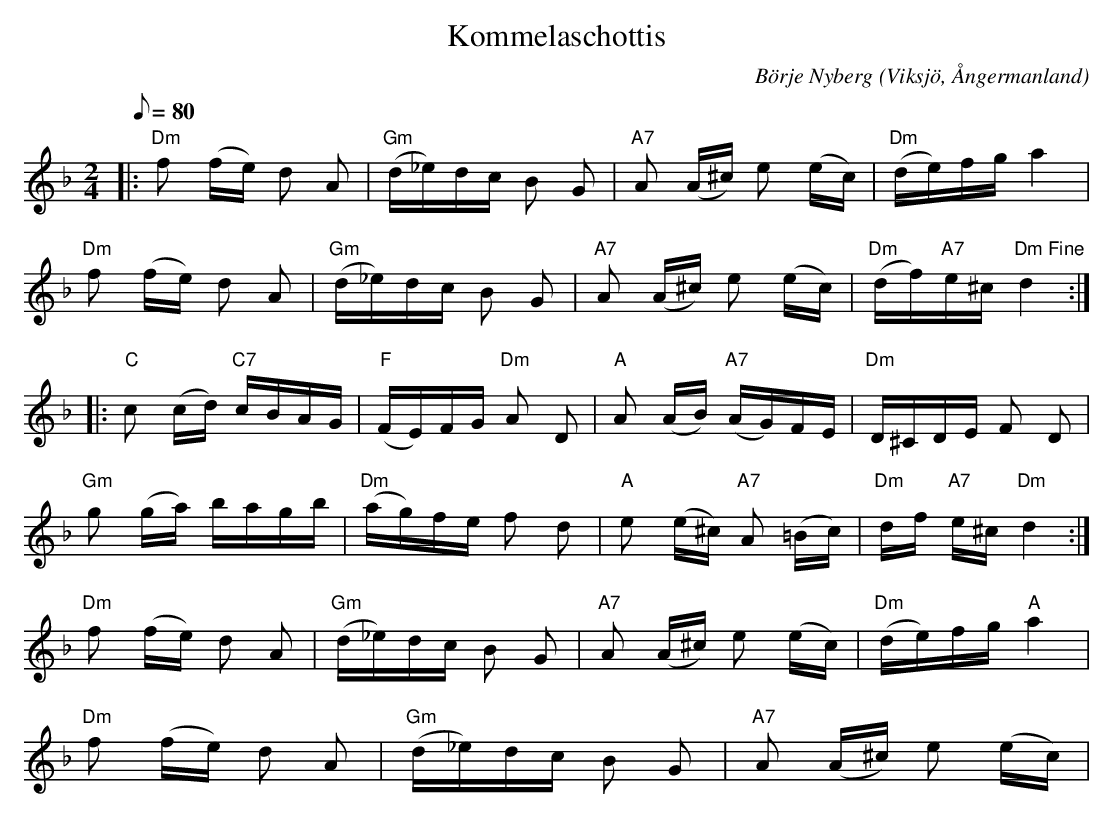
X:1
T:Kommelaschottis
C:Börje Nyberg
O:Viksjö, Ångermanland
M:2/4
L:1/8
Q:80
K:Dm
|: "Dm"f (f/2e/2) d A | "Gm"(d/2_e/2)d/2c/2 B G | "A7"A (A/2^c/2) e (e/2c/2) |"Dm"(d/2e/2)f/2g/2 a2 |
"Dm"f (f/2e/2) d A | "Gm" (d/2_e/2)d/2c/2 B G | "A7"A (A/2^c/2) e (e/2c/2) | "Dm"(d/2f/2)"A7"e/2^c/2 "Dm Fine"d2::
"C"c (c/2d/2) "C7"c/2B/2A/2G/2 | "F"(F/2E/2)F/2G/2 "Dm"A D | "A"A (A/2B/2) "A7"(A/2G/2)F/2E/2 | "Dm"D/2^C/2D/2E/2 F D |
"Gm"g (g/2a/2) b/2a/2g/2b/2 | "Dm"(a/2g/2)f/2e/2 f d | "A"e (e/2^c/2) "A7"A (=B/2c/2) | "Dm"d/2f/2 "A7"e/2^c/2 "Dm"d2:|
"Dm"f (f/2e/2) d A | "Gm"(d/2_e/2)d/2c/2 B G | "A7"A (A/2^c/2) e (e/2c/2) | "Dm"(d/2e/2)f/2g/2 "A"a2 |
"Dm"f (f/2e/2) d A | "Gm"(d/2_e/2)d/2c/2 B G | "A7"A (A/2^c/2) e (e/2c/2) |
